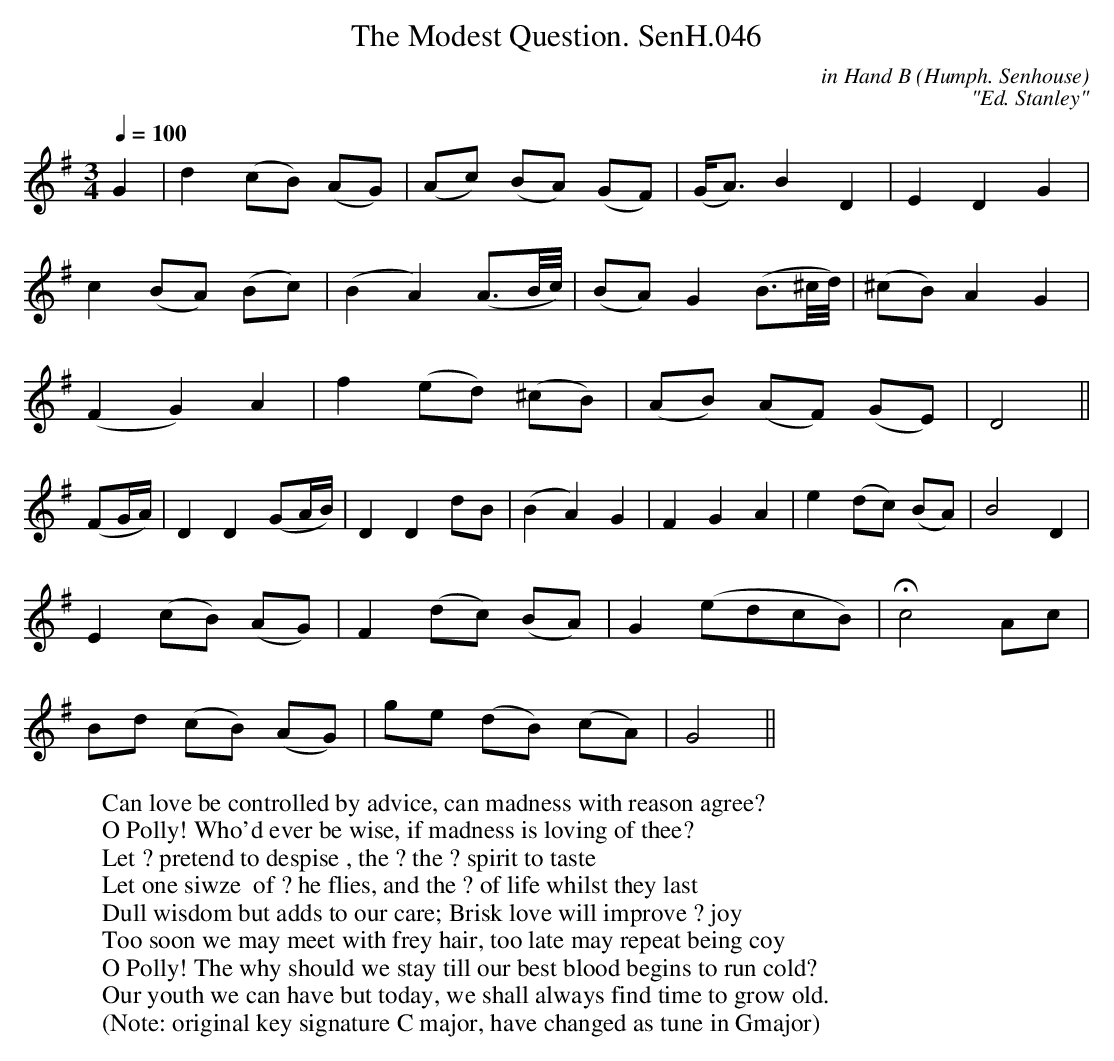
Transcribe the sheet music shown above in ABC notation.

X:1
T:Modest Question. SenH.046, The
C:in Hand B (Humph. Senhouse)
Q:1/4=100
M:3/4
L:1/8
C:"Ed. Stanley"
K:G
G2 | d2 (cB) (AG) | (Ac) (BA) (GF) | (G<A) B2D2 | E2D2G2 |
c2 (BA) (Bc) | (B2A2) (A>B/c//) | (BA) G2 (B>^c/d//) | (^cB)A2G2 |
(F2G2) A2 | f2 (ed) (^cB) | (AB) (AF) (GE) | D4 ||
(FG/A/) |D2D2 (GA/B/) | D2D2 dB | (B2A2)G2 | F2G2A2 | e2 (dc) (BA) | B4D2 |
E2 (cB) (AG) | F2 (dc) (BA) | G2 (edcB) | Hc4 Ac |
Bd (cB) (AG) | ge (dB) (cA) | G4 ||
W:Can love be controlled by advice, can madness with reason agree?
W:O Polly! Who'd ever be wise, if madness is loving of thee?
W:Let ? pretend to despise , the ? the ? spirit to taste
W:Let one siwze  of ? he flies, and the ? of life whilst they last
W:Dull wisdom but adds to our care; Brisk love will improve ? joy
W:Too soon we may meet with frey hair, too late may repeat being coy
W:O Polly! The why should we stay till our best blood begins to run cold?
W:Our youth we can have but today, we shall always find time to grow old.
W:(Note: original key signature C major, have changed as tune in Gmajor)
